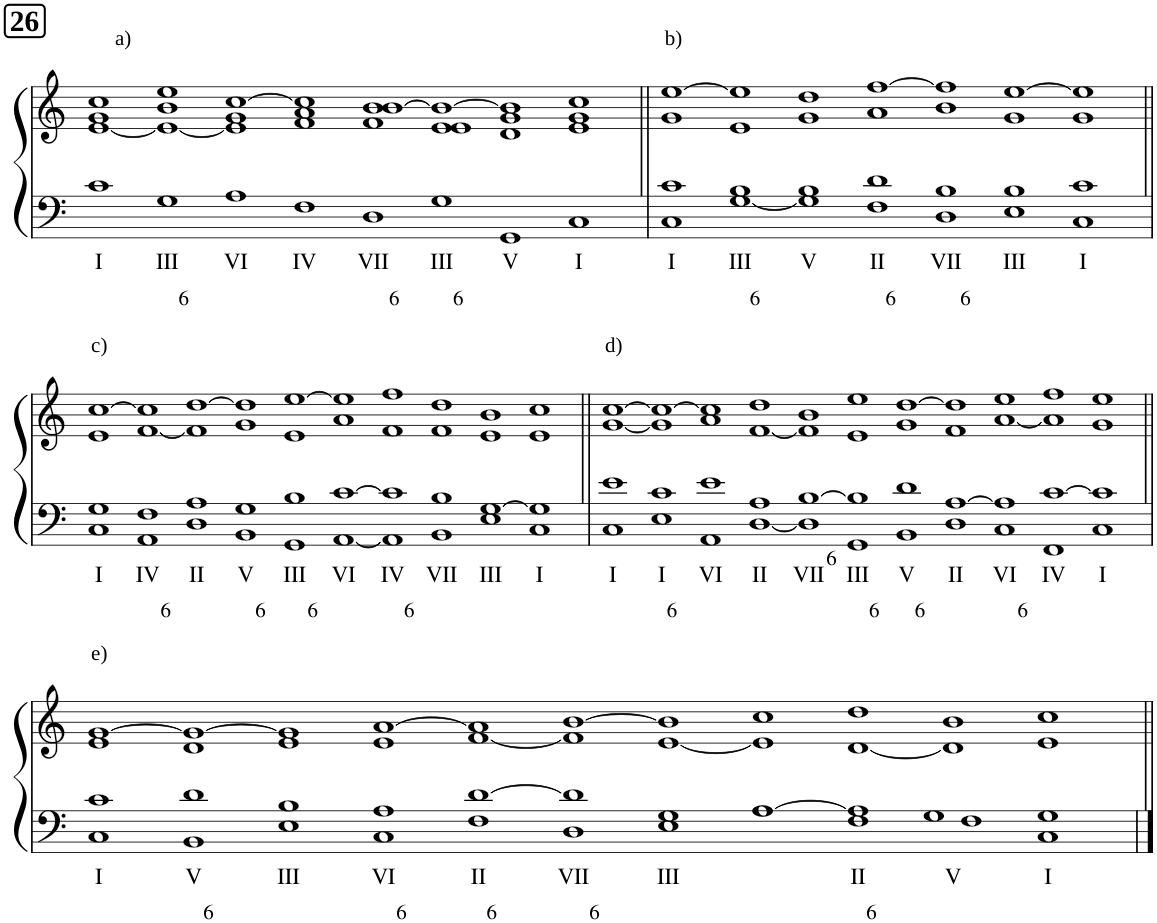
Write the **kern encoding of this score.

**kern	**text	**kern
*part1	*part1	*part1
*staff2	*staff2	*staff1
*I"Piano	*	*
*I'Pno	*	*
*clefF4	*	*clefG2
*k[]	*	*k[]
*M32/4	*	*M32/4
!!LO:REH:place=s1:a:B:cj:fs=14:t=26
=1	=1	=1
!	!	!LO:TX:a:t=a)
!	!LO:LY:b	!
1c	I	[1e 1g 1cc
!LO:TX:b:t=6	!	!
!	!LO:LY:b	!
1G	III	1e_ 1b 1ee
!	!LO:LY:b	!
1A	VI	1e] 1g [1cc
!	!LO:LY:b	!
1F	IV	1f 1a 1cc]
!LO:TX:b:t=6	!	!
!	!LO:LY:b	!
1D	VII	1f 1b [1b
!LO:TX:b:t=6	!	!
!	!LO:LY:b	!
1G	III	1e 1e 1b_
!	!LO:LY:b	!
1GG	V	1d 1g 1b]
!	!LO:LY:b	!
1C	I	1e 1g 1cc
=2||	=2||	=2||
*M28/4	*	*M28/4
!	!	!LO:TX:a:t=b)
!	!LO:LY:b	!
1C 1c	I	1g [1ee
!LO:TX:b:t=6	!	!
!	!LO:LY:b	!
[1G 1B	III	1e 1ee]
!	!LO:LY:b	!
1G] 1B	V	1g 1dd
!LO:TX:b:t=6	!	!
!	!LO:LY:b	!
1F 1d	II	1a [1ff
!LO:TX:b:t=6	!	!
!	!LO:LY:b	!
1D 1B	VII	1b 1ff]
!	!LO:LY:b	!
1E 1B	III	1g [1ee
!	!LO:LY:b	!
1C 1c	I	1g 1ee]
!!LO:LB:g=z
=3||	=3||	=3||
*M40/4	*	*M40/4
!	!	!LO:TX:a:t=c)
!	!LO:LY:b	!
1C 1G	I	1e [1cc
!LO:TX:b:t=6	!	!
!	!LO:LY:b	!
1AA 1F	IV	[1f 1cc]
!	!LO:LY:b	!
1D 1A	II	1f] [1dd
!LO:TX:b:t=6	!	!
!	!LO:LY:b	!
1BB 1G	V	1g 1dd]
!LO:TX:b:t=6	!	!
!	!LO:LY:b	!
1GG 1B	III	1e [1ee
!	!LO:LY:b	!
[1AA [1c	VI	1a 1ee]
!LO:TX:b:t=6	!	!
!	!LO:LY:b	!
1AA] 1c]	IV	1f 1ff
!	!LO:LY:b	!
1BB 1B	VII	1f 1dd
!	!LO:LY:b	!
1E [1G	III	1e 1b
!	!LO:LY:b	!
1C 1G]	I	1e 1cc
=4||	=4||	=4||
*M44/4	*	*M44/4
!	!	!LO:TX:a:t=d)
!	!LO:LY:b	!
1C 1e	I	[1g [1cc
!LO:TX:b:t=6	!	!
!	!LO:LY:b	!
1E 1c	I	1g] 1cc_
!	!LO:LY:b	!
1AA 1e	VI	1a 1cc]
!	!LO:LY:b	!
[1D 1A	II	[1f 1dd
!LO:TX:b:t=6	!	!
!	!LO:LY:b	!
1D] [1B	VII	1f] 1b
!LO:TX:b:t=6	!	!
!	!LO:LY:b	!
1GG 1B]	III	1e 1ee
!LO:TX:b:t=6	!	!
!	!LO:LY:b	!
1BB 1d	V	1g [1dd
!	!LO:LY:b	!
1D [1A	II	1f 1dd]
!LO:TX:b:t=6	!	!
!	!LO:LY:b	!
1C 1A]	VI	[1a 1ee
!	!LO:LY:b	!
1FF [1c	IV	1a] 1ff
!	!LO:LY:b	!
1C 1c]	I	1g 1ee
!!LO:LB:g=z
=5||	=5||	=5||
!	!	!LO:TX:a:t=e)
!	!LO:LY:b	!
1C 1c	I	1e [1g
!LO:TX:b:t=6	!	!
!	!LO:LY:b	!
1BB 1d	V	1d 1g_
!	!LO:LY:b	!
1E 1B	III	1e 1g]
!LO:TX:b:t=6	!	!
!	!LO:LY:b	!
1C 1A	VI	1e [1a
!LO:TX:b:t=6	!	!
!	!LO:LY:b	!
1F [1d	II	[1f 1a]
!LO:TX:b:t=6	!	!
!	!LO:LY:b	!
1D 1d]	VII	1f] [1b
!	!LO:LY:b	!
1E 1G	III	[1e 1b]
1A [1A	.	1e] 1cc
!LO:TX:b:t=6	!	!
!	!LO:LY:b	!
1F 1A]	II	[1d 1dd
!	!LO:LY:b	!
1G 1G	V	1d] 1b
!	!LO:LY:b	!
1C 1G	I	1e 1cc
=||	=||	=||
*-	*-	*-
